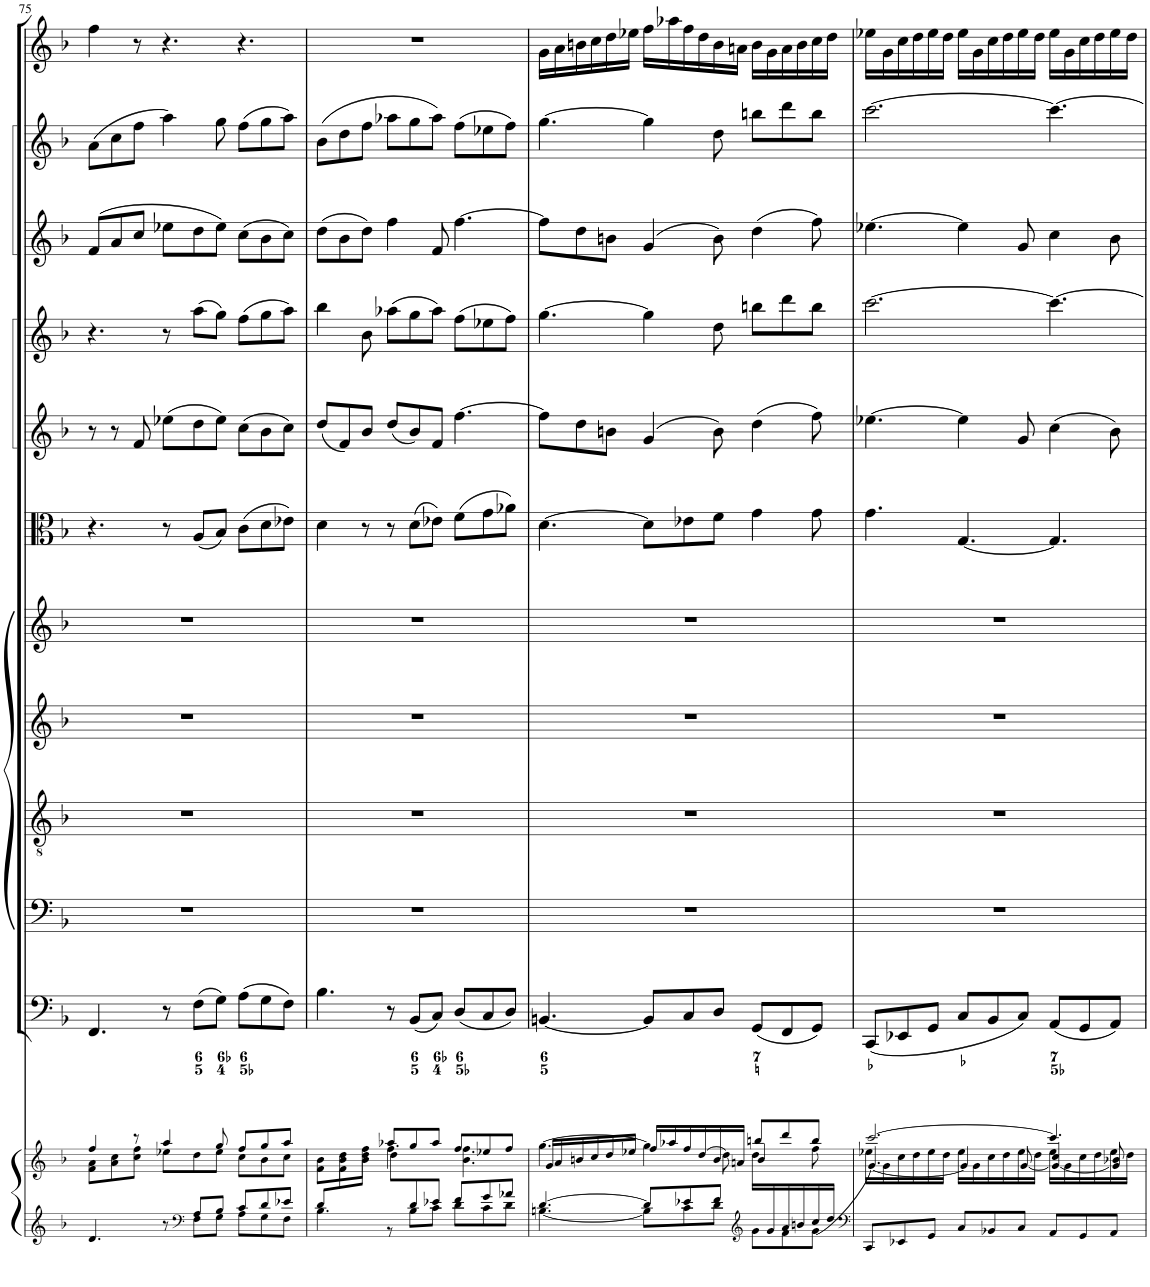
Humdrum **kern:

**kern	**kern	**kern	**kern	**kern	**kern	**kern	**kern	**kern	**kern	**kern	**kern	**kern
*part12	*part12	*part11	*part10	*part9	*part8	*part7	*part6	*part5	*part4	*part3	*part2	*part1
*staff13	*staff12	*staff11	*staff10	*staff9	*staff8	*staff7	*staff6	*staff5	*staff4	*staff3	*staff2	*staff1
*I"Piano reduction	*	*I"Continuo	*I"Basso	*I"Tenore	*I"Alto	*I"Soprano	*I"Viola	*I"Violino II	*I"Violino I	*I"Oboe II	*I"Oboe I	*I"Flauto Piccolo
*I'Pno	*	*	*	*	*	*	*	*	*	*I'Ob	*I'Ob	*I'Picc
!!LO:PB:g=z
*clefG2	*clefG2	*clefF4	*clefF4	*clefGv2	*clefG2	*clefG2	*clefC3	*clefG2	*clefG2	*clefG2	*clefG2	*clefG2
*	*	*	*	*	*	*	*	*	*	*	*	*Trd-7c-12
*k[b-]	*k[b-]	*k[b-]	*k[b-]	*k[b-]	*k[b-]	*k[b-]	*k[b-]	*k[b-]	*k[b-]	*k[b-]	*k[b-]	*k[b-]
*M9/8	*M9/8	*M9/8	*M9/8	*M9/8	*M9/8	*M9/8	*M9/8	*M9/8	*M9/8	*M9/8	*M9/8	*M9/8
=75	=75	=75	=75	=75	=75	=75	=75	=75	=75	=75	=75	=75
*^	*^	*	*	*	*	*	*	*	*	*	*	*
4.d/	4.ryy	4ff/	8f\ 8a\L	4.FF/	8%9r	8%9r	8%9r	8%9r	4.r	8r	4.r	(8f/L	(8a\L	4ff\
.	.	.	8a\ 8cc\	.	.	.	.	.	.	8r	.	8a/	8cc\	.
.	.	8r	8cc\ 8ff\J	.	.	.	.	.	.	8f/	.	8cc/J	8ff\J	8r
8r	8ryy	4aa/	8ee-X\L	8r	.	.	.	.	8r	(8ee-X\L	8r	8ee-X\L	4aa\)	4.r
*clefF4	*	*	*	*	*	*	*	*	*	*	*	*	*	*
8A/L	8F\L	.	8dd\	(8F\L	.	.	.	.	(8A/L	8dd\	(8aa\L	8dd\	.	.
8B-/J	8G\J	8gg/	8ee-\J	8G\J)	.	.	.	.	8B-/J)	8ee-\J)	8gg\J)	8ee-\J)	8gg\	.
8c/L	8A\L	8ff/L	8cc\L	(8A\L	.	.	.	.	(8c\L	(8cc\L	(8ff\L	(8cc\L	(8ff\L	4.r
8d/	8G\	8gg/	8b-\	8G\	.	.	.	.	8d\	8b-\	8gg\	8b-\	8gg\	.
8e-X/J	8F\J	8aa/J	8cc\J	8F\J)	.	.	.	.	8e-X\J)	8cc\J)	8aa\J)	8cc\J)	8aa\J)	.
=76	=76	=76	=76	=76	=76	=76	=76	=76	=76	=76	=76	=76	=76	=76
*	*	*	*^	*	*	*	*	*	*	*	*	*	*	*
8d/L	4.B-\	8f\ 8b-\L	4.ryy	8ryy	4.B-\	8%9r	8%9r	8%9r	8%9r	4d\	(8dd/L	4bb-\	(8dd\L	(8b-\L	8%9r
4.ryy	.	8b-\ 8dd\	.	8f\	.	.	.	.	.	.	8f/)	.	8b-\	8dd\	.
.	.	8dd\ 8ff\J	.	8b-\J	.	.	.	.	.	8r	8b-/J	8b-\	8dd\J)	8ff\J	.
.	8r	8aa-X/L	4.ff\	8dd\L	8r	.	.	.	.	8r	(8dd/L	(8aa-X\L	4ff\	8aa-X\L	.
8d/	8B-\L	8gg/	.	2ryy	(8BB-/L	.	.	.	.	(8d\L	8b-/)	8gg\	.	8gg\	.
8e-X/J	8c\J	8aa-/J	.	.	8C/J)	.	.	.	.	8e-X\J)	8f/J	8aa-\J)	8f/	8aa-\J)	.
8f/L	8d\L	8ff/L	4.b-\ 4.ff\	.	(8D/L	.	.	.	.	(8f\L	[4.ff\	(8ff\L	[4.ff\	(8ff\L	.
8g/	8c\	8ee-X/	.	.	8C/	.	.	.	.	8g\	.	8ee-X\	.	8ee-X\	.
8a-X/J	8d\J	8ff/J	.	8ryy	8D/J)	.	.	.	.	8a-X\J)	.	8ff\J)	.	8ff\J)	.
=77	=77	=77	=77	=77	=77	=77	=77	=77	=77	=77	=77	=77	=77	=77	=77
[4.d/	[4.Bn\	16g/LL	[>4.gg\	2.ryy	[4.BBn/	8%9r	8%9r	8%9r	8%9r	[4.d\	8ff\L]	[4.gg\	8ff\L]	[4.gg\	16g\LL
.	.	16a/	.	.	.	.	.	.	.	.	.	.	.	.	16a\
.	.	16bn/	.	.	.	.	.	.	.	.	8dd\	.	8dd\	.	16bn\
.	.	16cc/	.	.	.	.	.	.	.	.	.	.	.	.	16cc\
.	.	16dd/	.	.	.	.	.	.	.	.	8bn\J	.	8bn\J	.	16dd\
.	.	16ee-X/JJ	.	.	.	.	.	.	.	.	.	.	.	.	16ee-X\JJ
8d/L]	8B\L]	16ff/LL	4gg\]	.	8BB/L]	.	.	.	.	8d\L]	(4g/	4gg\]	(4g/	4gg\]	16ff\LL
.	.	16aa-X/	.	.	.	.	.	.	.	.	.	.	.	.	16aa-X\
8e-X/	8c\	16ff/	.	.	8C/	.	.	.	.	8e-X\	.	.	.	.	16ff\
.	.	[16dd/	.	.	.	.	.	.	.	.	.	.	.	.	16dd\
8f/J	8d\J	16b/	8dd\]	.	8D/J	.	.	.	.	8f\J	8b\)	8dd\	8b\)	8dd\	16b\
.	.	16an/JJ	.	.	.	.	.	.	.	.	.	.	.	.	16an\JJ
*clefG2	*	*	*	*	*	*	*	*	*	*	*	*	*	*	*
16ryy	8g\L	8bbn/L	4b/	16dd\LL	(8GG/L	.	.	.	.	4g\	(4dd\	8bbn\L	(4dd\	8bbn\L	16b\LL
16g/	.	.	.	4ryy	.	.	.	.	.	.	.	.	.	.	16g\
16a/	8f\	8ddd/	.	.	8FF/	.	.	.	.	.	.	8ddd\	.	8ddd\	16a\
16bn/	.	.	.	.	.	.	.	.	.	.	.	.	.	.	16b\
16cc/	[8g\J	8bb/J	8ff\	.	8GG/J)	.	.	.	.	8g\	8ff\)	8bb\J	8ff\)	8bb\J	16cc\
16dd/JJ	.	.	.	16ryy	.	.	.	.	.	.	.	.	.	.	16dd\JJ
*v	*v	*	*	*	*	*	*	*	*	*	*	*	*	*	*
=78	=78	=78	=78	=78	=78	=78	=78	=78	=78	=78	=78	=78	=78	=78
*clefF4	*	*	*	*	*	*	*	*	*	*	*	*	*	*
8CC/L	[2.ccc/	16ee-X\LL	4.g/_	(8CC/L	8%9r	8%9r	8%9r	8%9r	4.g\	[4.ee-X\	[2.ccc\	[4.ee-X\	[2.ccc\	16ee-X\LL
.	.	16g\	.	.	.	.	.	.	.	.	.	.	.	16g\
8EE-X/	.	16cc\	.	8EE-X/	.	.	.	.	.	.	.	.	.	16cc\
.	.	16dd\	.	.	.	.	.	.	.	.	.	.	.	16dd\
8GG/J	.	16ee-\	.	8GG/J	.	.	.	.	.	.	.	.	.	16ee-\
.	.	16dd\JJ	.	.	.	.	.	.	.	.	.	.	.	16dd\JJ
8C/L	.	16ee-\LL	4g/]	8C/L	.	.	.	.	[4.G/	4ee-\]	.	4ee-\]	.	16ee-\LL
.	.	16g\	.	.	.	.	.	.	.	.	.	.	.	16g\
8BB-X/	.	16cc\	.	8BB-/	.	.	.	.	.	.	.	.	.	16cc\
.	.	16dd\	.	.	.	.	.	.	.	.	.	.	.	16dd\
8C/J	.	16ee-\	[<8g/	8C/J)	.	.	.	.	.	8g/	.	8g/	.	16ee-\
.	.	16dd\JJ	.	.	.	.	.	.	.	.	.	.	.	16dd\JJ
8AA/L	4.ccc/]	16ee-\LL	4g/_ 4cc/	(8AA/L	.	.	.	.	4.G/]	(4cc\	4.ccc\_	4cc\	4.ccc\_	16ee-\LL
.	.	16g\	.	.	.	.	.	.	.	.	.	.	.	16g\
8GG/	.	16cc\	.	8GG/	.	.	.	.	.	.	.	.	.	16cc\
.	.	16dd\	.	.	.	.	.	.	.	.	.	.	.	16dd\
8AA/J	.	16ee-\	8g/] 8b-X/	8AA/J)	.	.	.	.	.	8b-\)	.	8b-\	.	16ee-\
.	.	16dd\JJ	.	.	.	.	.	.	.	.	.	.	.	16dd\JJ
*	*v	*v	*v	*	*	*	*	*	*	*	*	*	*	*
=	=	=	=	=	=	=	=	=	=	=	=	=
*-	*-	*-	*-	*-	*-	*-	*-	*-	*-	*-	*-	*-
